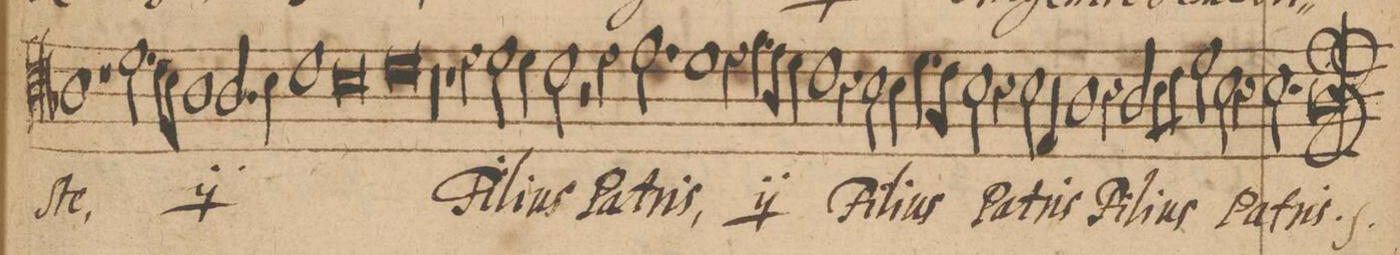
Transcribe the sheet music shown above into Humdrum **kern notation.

**kern	**text
*I"ALTVS	*
*clefC3	*
*k[b-]	*
*met(C|)	*
*M2/1	*
1c	-ſte,
1r	.
=33-	=33-
*	*ij
2.f\	Je-
8e\L	.
8d\J	.
1c	.
=34-	=34-
2.c/	-su
4d\	.
1e	chri-
=35-	=35-
0d	.
=36-	=36-
0e	-ſte
*	*Xij
=37-	=37-
00r	.
=38-	=38-
=39-	=39-
1r	.
4r	.
2f\	Fi-
4f\	-li-
=40-	=40-
2e\	-us
2r	.
4r	.
2.g\	Pa-
=41-	=41-
1f	-tris,
4r	.
*	*ij
4.a\	Pa-
8g\	.
4f\	.
=42-	=42-
1e	-tris
4r	.
*	*Xij
2d\	Fi-
4d\	-li-
=43-	=43-
4.f\	-us
8e\	.
2d\	.
4r	.
2d\	Pa-
4G/	-tris
=44-	=44-
1c	.
4r	.
2c/	Fi-
8d\L	-li-
8e\J	.
=45-	=45-
2f\	-us
2d\	.
4r	.
2.d\	Pa-
=46-	=46-
00c;	-tris.
=47-	=47-
=48-	=48-
*-	*-
